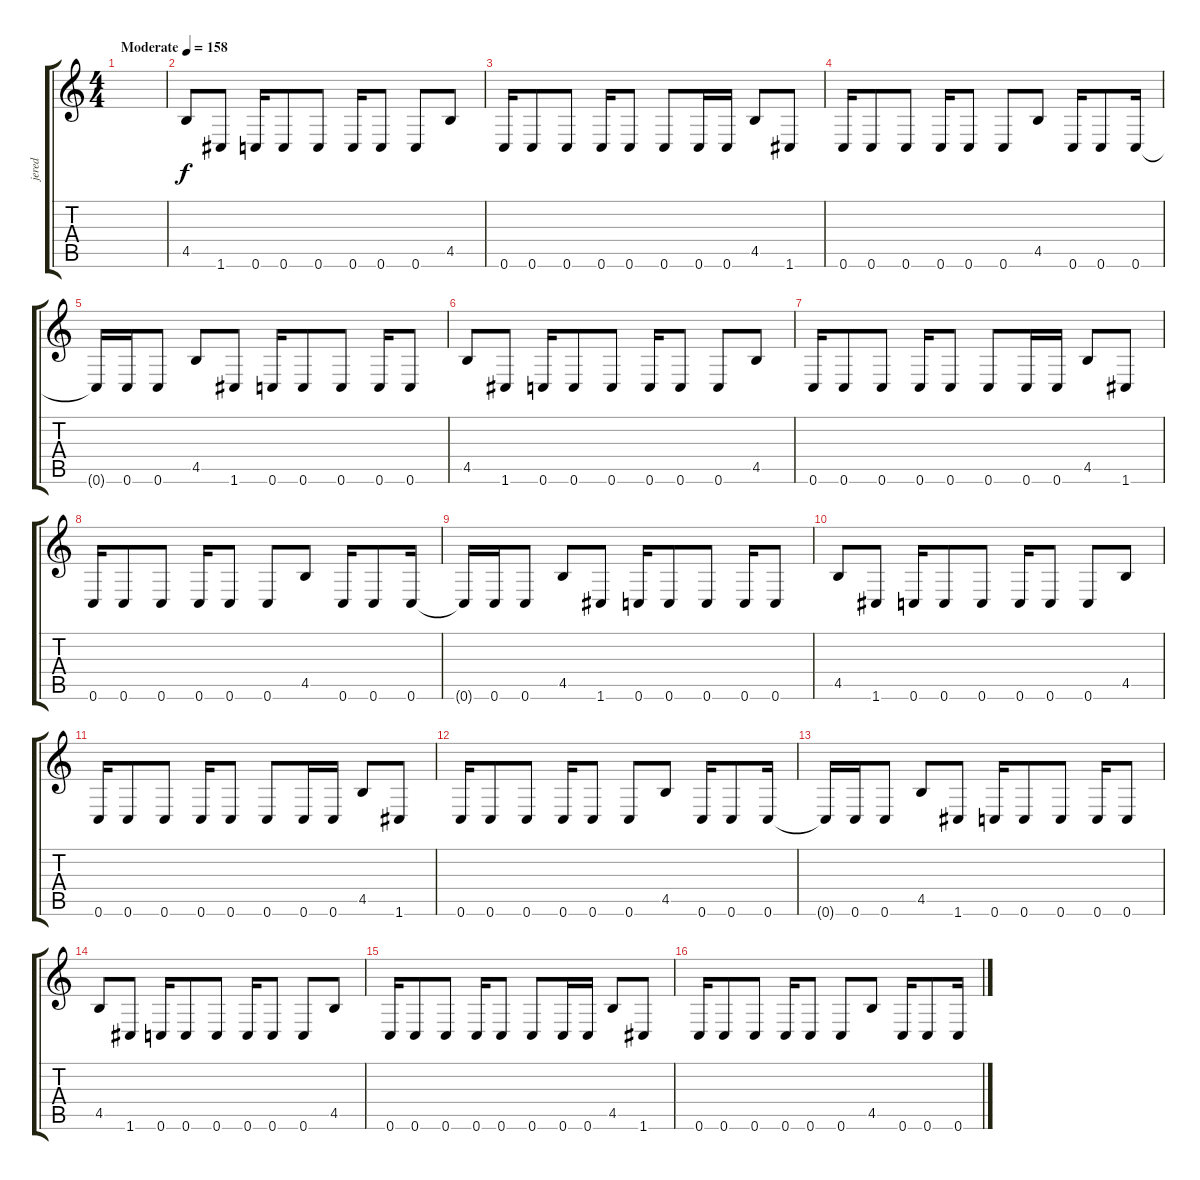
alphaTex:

\track ("jered" "jered") {instrument distortionguitar bank 255}
\staff {score tabs}
\tuning (D4 A3 F3 C3 G2 C2) {hide}
\ts (4 4)
\tempo (158 "Moderate")
\clef g2
\ks c
|
4.5.8{instrument distortionguitar} 1.6.8 0.6.16 0.6.8 0.6.8 0.6.16 0.6.8 0.6.8 4.5.8 |
0.6.16 0.6.8 0.6.8 0.6.16 0.6.8 0.6.8 0.6.16 0.6.16 4.5.8 1.6.8 |
0.6.16 0.6.8 0.6.8 0.6.16 0.6.8 0.6.8 4.5.8 0.6.16 0.6.8 0.6.16 |
0.6{t}.16 0.6.16 0.6.8 4.5.8 1.6.8 0.6.16 0.6.8 0.6.8 0.6.16 0.6.8 |
4.5.8{instrument distortionguitar} 1.6.8 0.6.16 0.6.8 0.6.8 0.6.16 0.6.8 0.6.8 4.5.8 |
0.6.16 0.6.8 0.6.8 0.6.16 0.6.8 0.6.8 0.6.16 0.6.16 4.5.8 1.6.8 |
0.6.16 0.6.8 0.6.8 0.6.16 0.6.8 0.6.8 4.5.8 0.6.16 0.6.8 0.6.16 |
0.6{t}.16 0.6.16 0.6.8 4.5.8 1.6.8 0.6.16 0.6.8 0.6.8 0.6.16 0.6.8 |
4.5.8{instrument distortionguitar} 1.6.8 0.6.16 0.6.8 0.6.8 0.6.16 0.6.8 0.6.8 4.5.8 |
0.6.16 0.6.8 0.6.8 0.6.16 0.6.8 0.6.8 0.6.16 0.6.16 4.5.8 1.6.8 |
0.6.16 0.6.8 0.6.8 0.6.16 0.6.8 0.6.8 4.5.8 0.6.16 0.6.8 0.6.16 |
0.6{t}.16 0.6.16 0.6.8 4.5.8 1.6.8 0.6.16 0.6.8 0.6.8 0.6.16 0.6.8 |
4.5.8{instrument distortionguitar} 1.6.8 0.6.16 0.6.8 0.6.8 0.6.16 0.6.8 0.6.8 4.5.8 |
0.6.16 0.6.8 0.6.8 0.6.16 0.6.8 0.6.8 0.6.16 0.6.16 4.5.8 1.6.8 |
0.6.16 0.6.8 0.6.8 0.6.16 0.6.8 0.6.8 4.5.8 0.6.16 0.6.8 0.6.16
